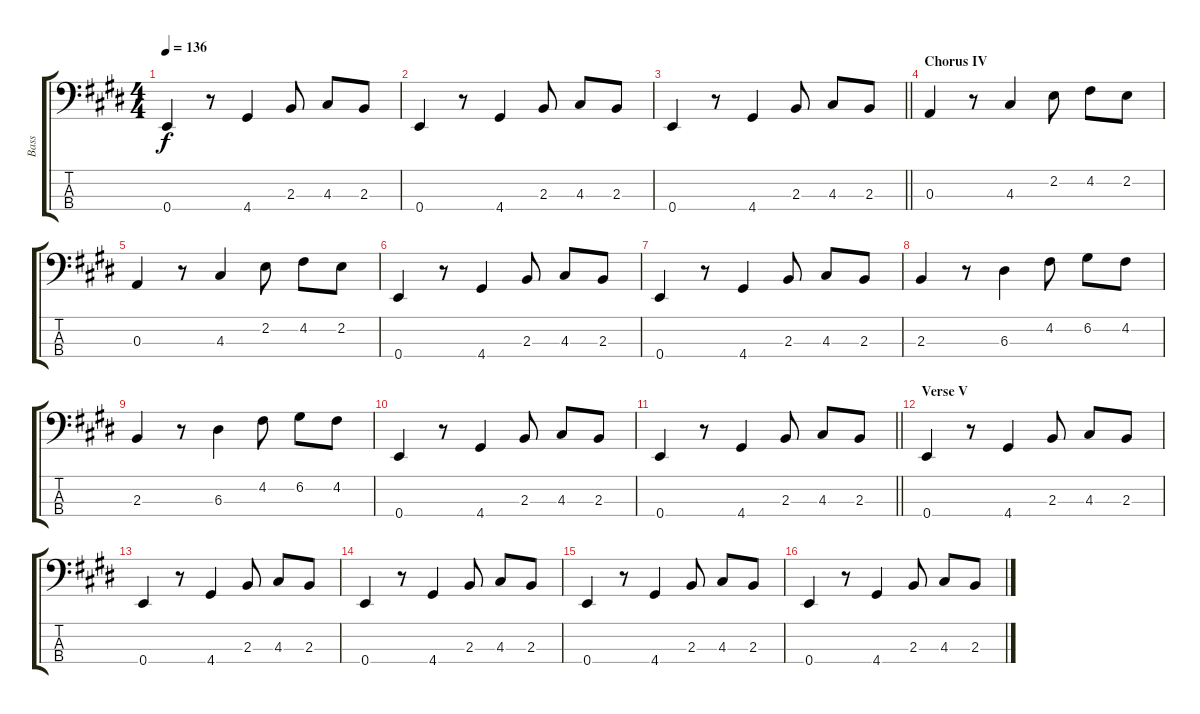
\track ("Bass" "Bass") {instrument electricbassfinger}
\staff {score tabs}
\tuning (G2 D2 A1 E1) {hide}
\ts (4 4)
\tempo 136
\clef f4
\ks e
0.4.4{dy f} r.8 4.4.4 2.3.8 4.3.8 2.3.8 |
0.4.4 r.8 4.4.4 2.3.8 4.3.8 2.3.8 |
\barLineRight lightlight
0.4.4 r.8 4.4.4 2.3.8 4.3.8 2.3.8 |
\section ("" "Chorus IV")
0.3.4 r.8 4.3.4 2.2.8 4.2.8 2.2.8 |
0.3.4 r.8 4.3.4 2.2.8 4.2.8 2.2.8 |
0.4.4 r.8 4.4.4 2.3.8 4.3.8 2.3.8 |
0.4.4 r.8 4.4.4 2.3.8 4.3.8 2.3.8 |
2.3.4 r.8 6.3.4 4.2.8 6.2.8 4.2.8 |
2.3.4 r.8 6.3.4 4.2.8 6.2.8 4.2.8 |
0.4.4 r.8 4.4.4 2.3.8 4.3.8 2.3.8 |
\barLineRight lightlight
0.4.4 r.8 4.4.4 2.3.8 4.3.8 2.3.8 |
\section ("" "Verse V")
0.4.4 r.8 4.4.4 2.3.8 4.3.8 2.3.8 |
0.4.4 r.8 4.4.4 2.3.8 4.3.8 2.3.8 |
0.4.4 r.8 4.4.4 2.3.8 4.3.8 2.3.8 |
0.4.4 r.8 4.4.4 2.3.8 4.3.8 2.3.8 |
0.4.4 r.8 4.4.4 2.3.8 4.3.8 2.3.8
